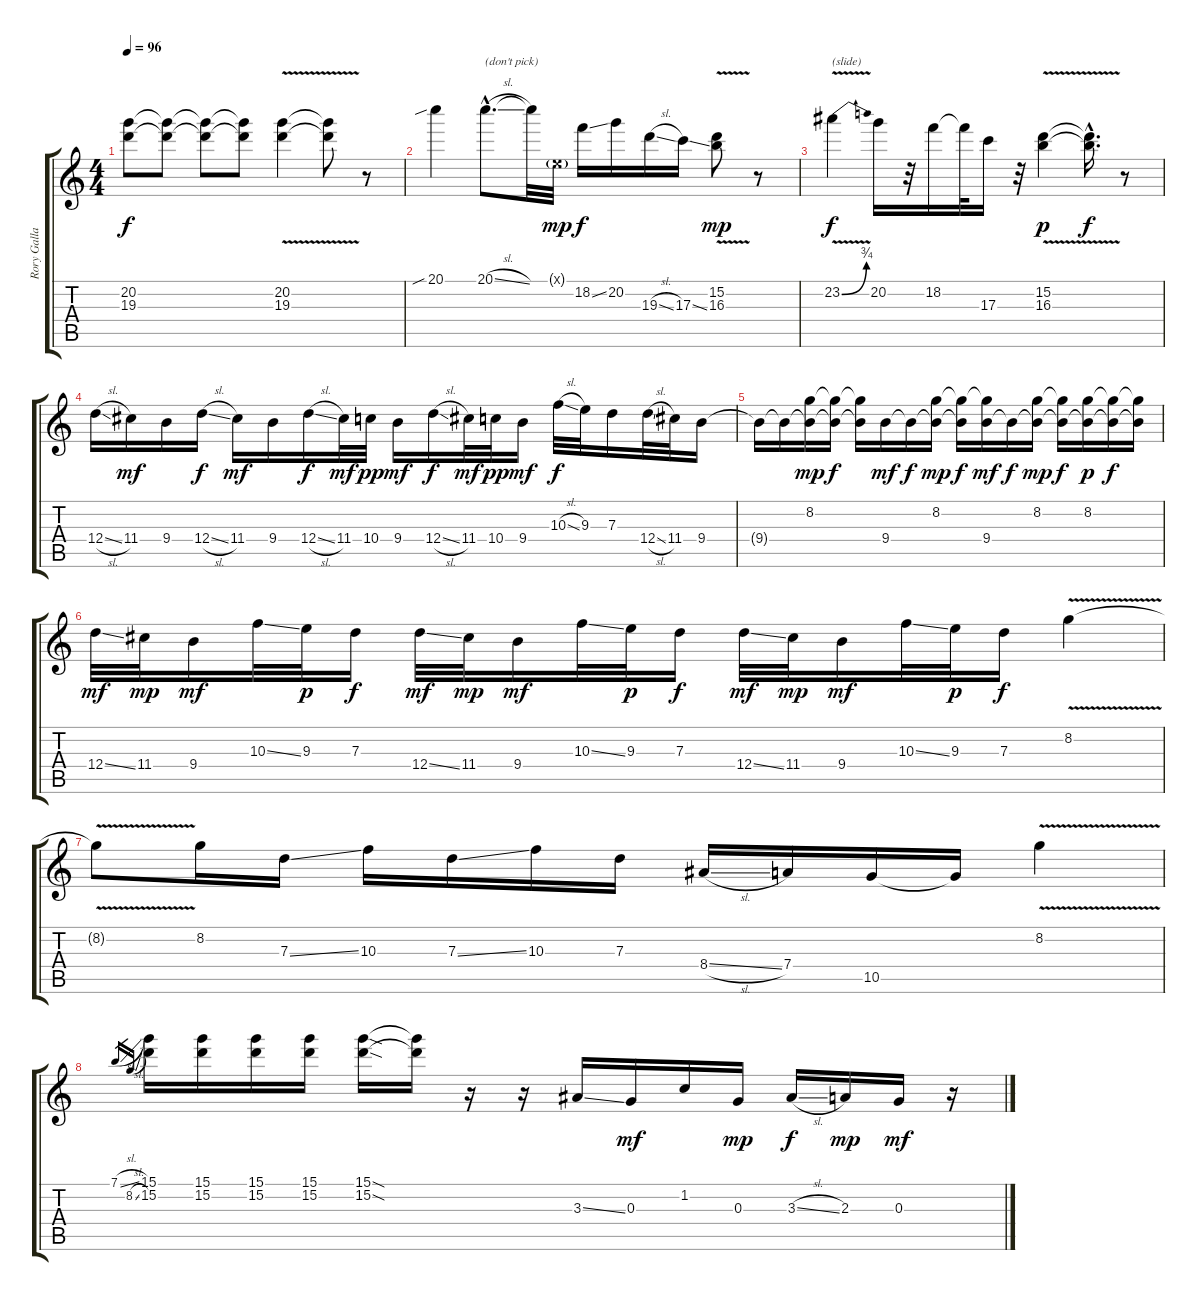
\track ("Rory Gallagher" "Rory Galla") {instrument electricguitarclean}
\staff {score tabs}
\tuning (E4 B3 G3 D3 A2 D2) {hide}
\ts (4 4)
\tempo 96
\clef g2
\ks c
(20.2{t} 19.3{t}).8{dy f} (20.2{t} 19.3{t}).8 (20.2{t} 19.3{t}).8 (20.2{t} 19.3{t}).8 (20.2 19.3{v}).4 (20.2{t} 19.3{t}).8 r.8 |
20.1{sib}.4 20.1{sl hac}.8{d txt "(don't pick)"} 20.1{t}.32 0.1{g x}.32{dy mp} 18.2{ss}.16{dy f} 20.2.16 19.3{sl}.16 17.3{ss}.16 (15.2{v} 16.3).8{dy mp} r.8 |
23.2{be (bend 0 0 60 3) v}.4{txt "(slide)" dy f} 20.2.16 r.32 18.2.16 18.2{t}.32 17.3.16 r.32 (15.2 16.3{v}).4{dy p} (15.2{hac t} 16.3{hac t}).16{d dy f} r.8 |
12.4{sl}.16 11.4.16{dy mf} 9.4.16 12.4{sl}.16{dy f} 11.4.16{dy mf} 9.4.16 12.4{sl}.16{dy f} 11.4.32{dy mf} 10.4.32{dy pp} 9.4.16{dy mf} 12.4{sl}.16{dy f} 11.4.32{dy mf} 10.4.32{dy pp} 9.4.16{dy mf} 10.3{sl}.32{dy f} 9.3.32 7.3.16 12.4{sl}.32 11.4.32 9.4.16 |
9.4{t}.16 9.4{t}.16 (8.2 9.4{t}).16{dy mp} (8.2{t} 9.4{t}).16{dy f} (8.2{t} 9.4{t}).16 9.4.16{dy mf} 9.4{t}.16{dy f} (8.2 9.4{t}).16{dy mp} (8.2{t} 9.4{t}).16{dy f} (8.2{t} 9.4).16{dy mf} 9.4{t}.16{dy f} (8.2 9.4{t}).16{dy mp} (8.2{t} 9.4{t}).16{dy f} (8.2 9.4{t}).16{dy p} (8.2{t} 9.4{t}).16{dy f} (8.2{t} 9.4{t}).16 |
12.4{ss}.32{dy mf} 11.4.32{dy mp} 9.4.16{dy mf} 10.3{ss}.32 9.3.32{dy p} 7.3.16{dy f} 12.4{ss}.32{dy mf} 11.4.32{dy mp} 9.4.16{dy mf} 10.3{ss}.32 9.3.32{dy p} 7.3.16{dy f} 12.4{ss}.32{dy mf} 11.4.32{dy mp} 9.4.16{dy mf} 10.3{ss}.32 9.3.32{dy p} 7.3.16{dy f} 8.2{v}.4 |
8.2{t}.8 8.2.16 7.3{ss}.16 10.3.16 7.3{ss}.16 10.3.16 7.3.16 8.4{sl}.16 7.4.16 10.5.16 10.5{t}.16 8.2{v}.4 |
7.1{sl}.16{gr} 8.2{sl}.16{gr} (15.1 15.2).16 (15.1 15.2).16 (15.1 15.2).16 (15.1 15.2).16 (15.1{sod} 15.2{sod}).16 (15.1{t} 15.2{t}).16 r.16 r.16 3.3{ss}.16 0.3.16{dy mf} 1.2.16 0.3.16{dy mp} 3.3{sl}.16{dy f} 2.3.16{dy mp} 0.3.16{dy mf} r.16
